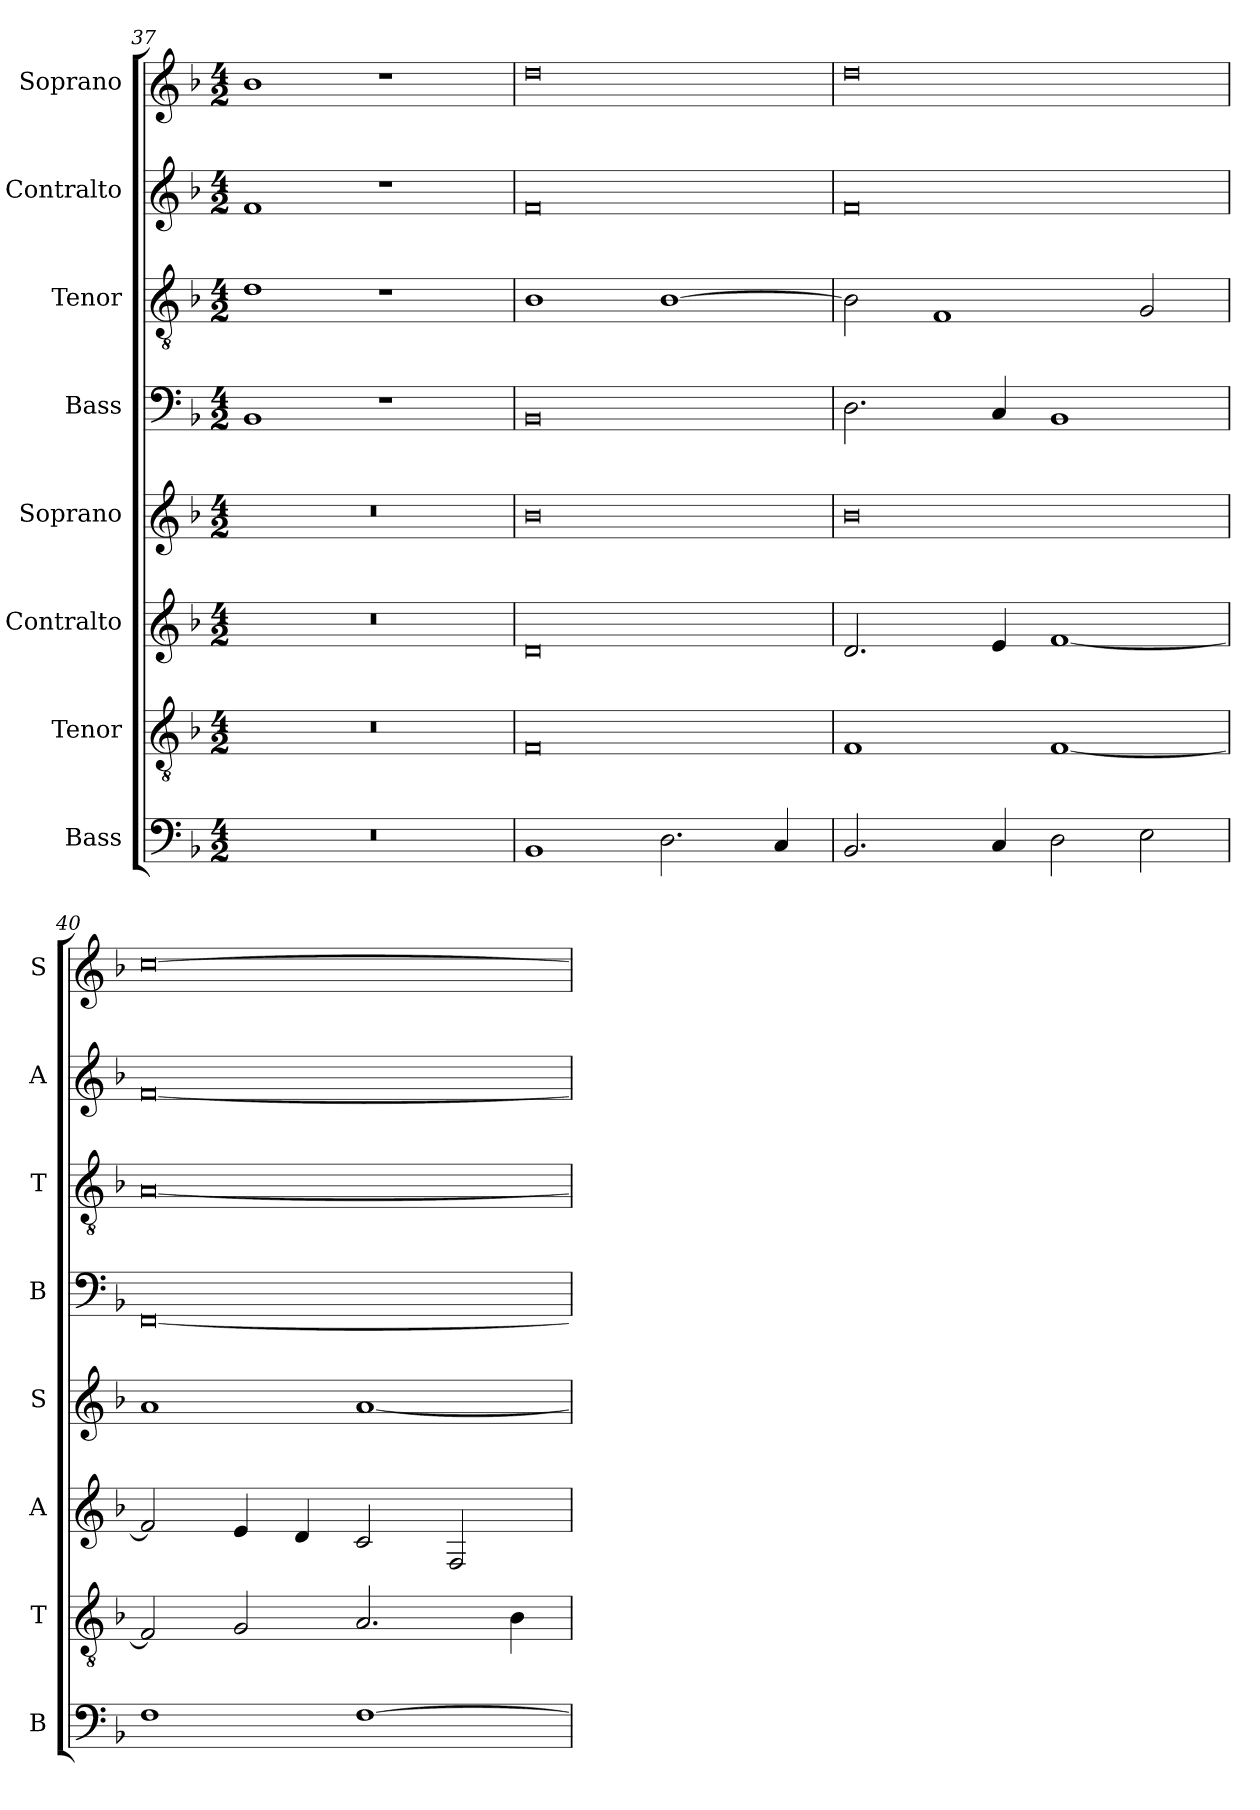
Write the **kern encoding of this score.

**kern	**kern	**kern	**kern	**kern	**kern	**kern	**kern
*part8	*part7	*part6	*part5	*part4	*part3	*part2	*part1
*staff8	*staff7	*staff6	*staff5	*staff4	*staff3	*staff2	*staff1
*I"Bass	*I"Tenor	*I"Contralto	*I"Soprano	*I"Bass	*I"Tenor	*I"Contralto	*I"Soprano
*I'B	*I'T	*I'A	*I'S	*I'B	*I'T	*I'A	*I'S
*clefF4	*clefGv2	*clefG2	*clefG2	*clefF4	*clefGv2	*clefG2	*clefG2
*k[b-]	*k[b-]	*k[b-]	*k[b-]	*k[b-]	*k[b-]	*k[b-]	*k[b-]
*F:ion	*F:ion	*F:ion	*F:ion	*F:ion	*F:ion	*F:ion	*F:ion
*M4/2	*M4/2	*M4/2	*M4/2	*M4/2	*M4/2	*M4/2	*M4/2
=37	=37	=37	=37	=37	=37	=37	=37
0r	0r	0r	0r	1BB-	1d	1f	1b-
.	.	.	.	1r	1r	1r	1r
=38	=38	=38	=38	=38	=38	=38	=38
1BB-	0F	0d	0b-	0BB-	1B-	0f	0dd
2.D	.	.	.	.	[1B-	.	.
4C	.	.	.	.	.	.	.
=39	=39	=39	=39	=39	=39	=39	=39
2.BB-	1F	2.d	0b-	2.D	2B-]	0f	0dd
.	.	.	.	.	1F	.	.
4C	.	4e	.	4C	.	.	.
2D	[1F	[1f	.	1BB-	.	.	.
2E	.	.	.	.	2G	.	.
=40	=40	=40	=40	=40	=40	=40	=40
1F	2F]	2f]	1a	[0FF	[0A	[0f	[0cc
.	2G	4e	.	.	.	.	.
.	.	4d	.	.	.	.	.
[1F	2.A	2c	[1a	.	.	.	.
.	.	2F	.	.	.	.	.
.	4B-	.	.	.	.	.	.
=	=	=	=	=	=	=	=
*-	*-	*-	*-	*-	*-	*-	*-
